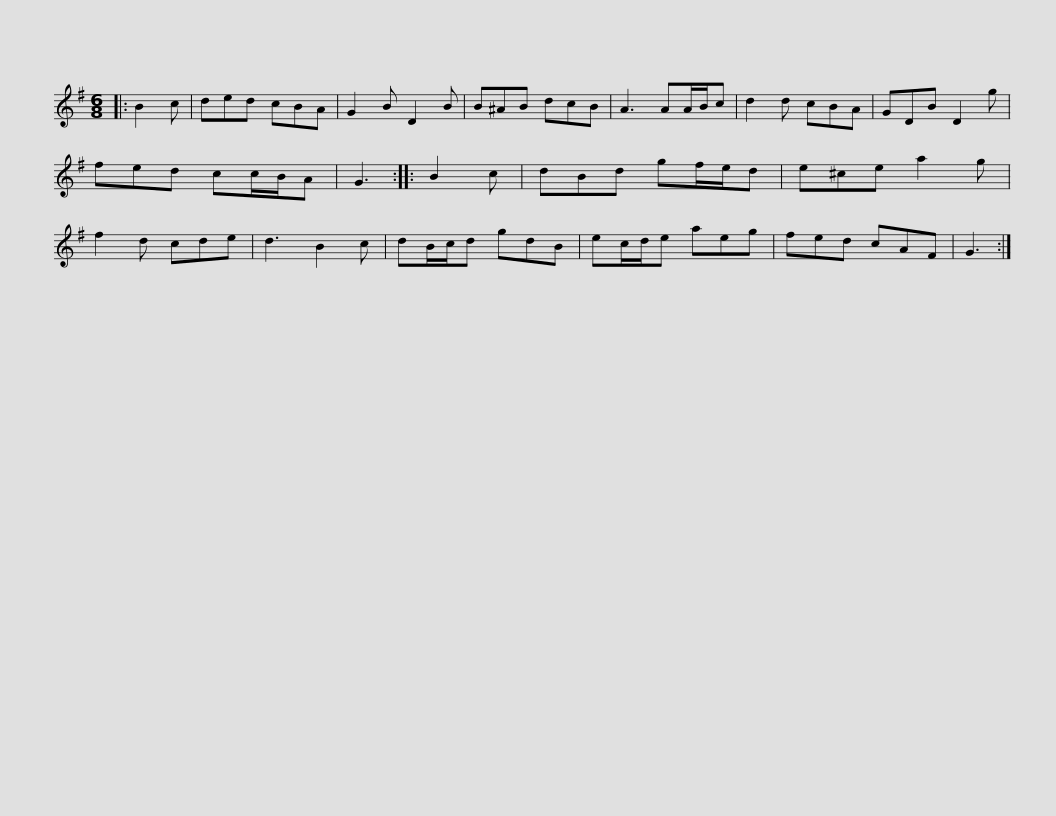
X:1
L:1/8
M:6/8
I:linebreak $
K:G
V:1 treble
V:1
|: B2 c | ded cBA | G2 B D2 B | B^AB dcB | A3 AA/B/c | %5
 d2 d cBA | GDB D2 g | fed cc/B/A |$ G3 :: B2 c | %10
 dBd gf/e/d | e^ce a2 g | f2 d cde | d3 B2 c | dB/c/d gdB | %15
 ec/d/e aeg |$ fed cAF | G3 :| %18
